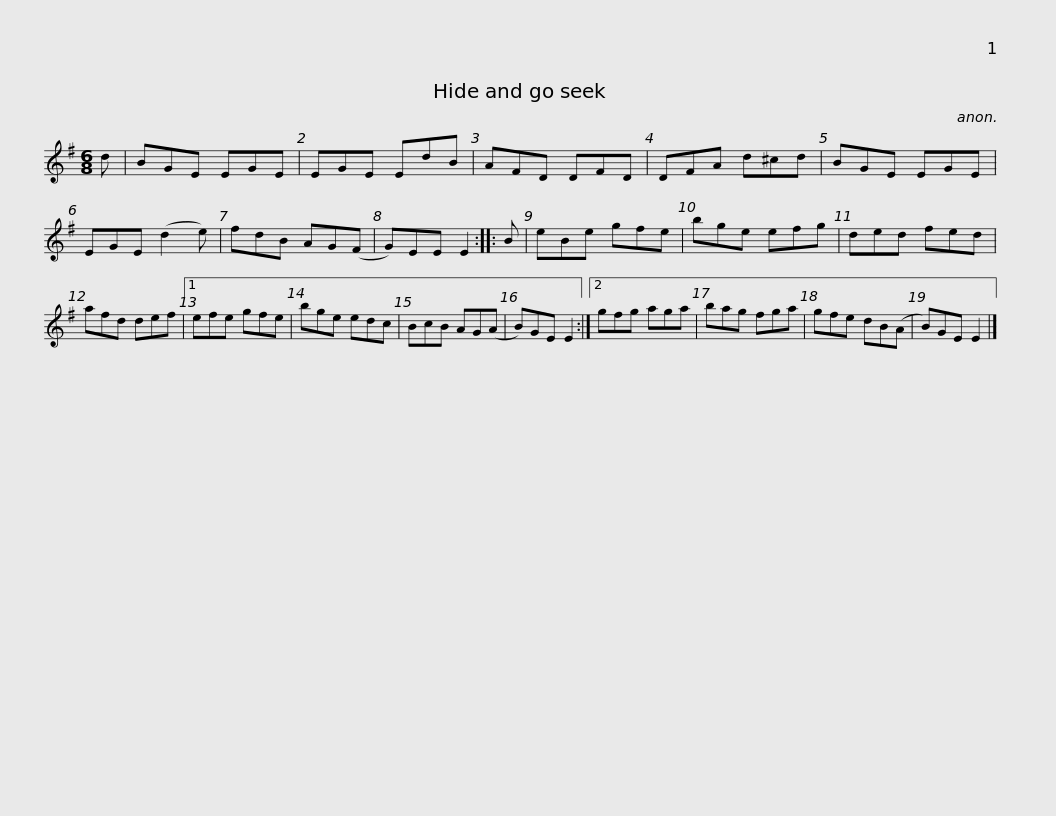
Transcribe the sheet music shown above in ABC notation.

X:1
L:1/8
M:6/8
I:linebreak $
K:Emin
V:1 treble
V:1
 d | BGE EGE | EGE EdB | AFD DFD | DFA d^cd | %5
 BGE EGE | EGE (d2 e) | fdB AG(F |$ G)EE E2 :: B | %10
 eBe gfe | bge efg | ded fed | afd def |1 efe gfe | %15
 bge edc |$ BcB AG(A | B)GE E2 :|2 gfg aga | bag fga | %20
 gfe dB(A | B)GE E2 |] %22
